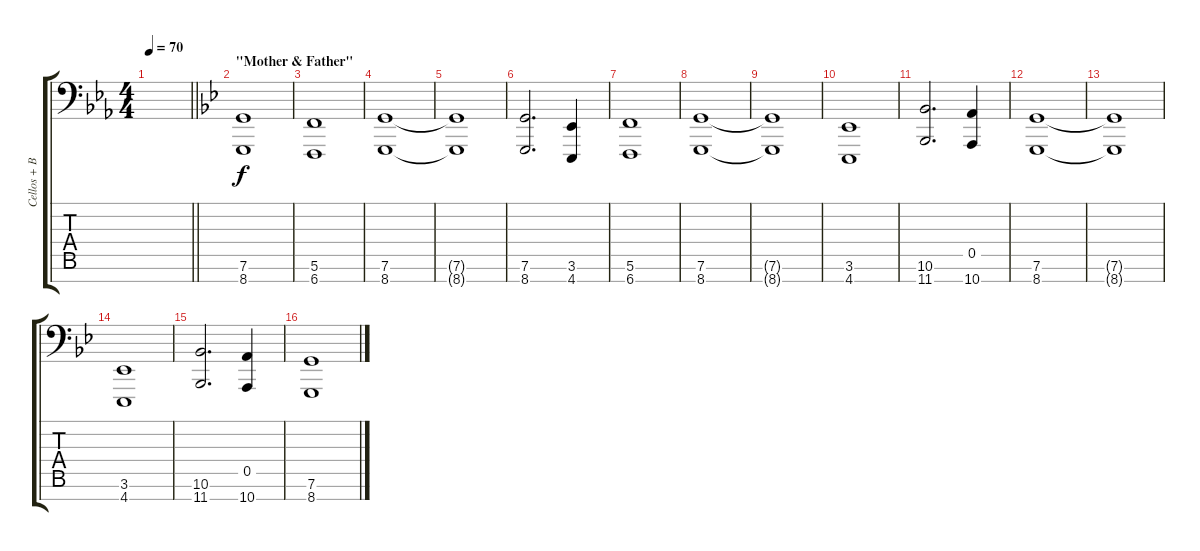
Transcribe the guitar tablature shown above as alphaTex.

\track ("Cellos + Basses" "Cellos + B") {instrument stringensemble1}
\staff {score tabs}
\tuning (E4 B3 G3 D3 A2 C2 B0) {hide}
\ts (4 4)
\tempo 70
\clef f4
\barLineRight lightlight
\ks cminor
|
\section ("" "\"Mother & Father\"")
\ks gminor
(7.6 8.7).1 |
(5.6 6.7).1 |
(7.6 8.7).1 |
(7.6{t} 8.7{t}).1 |
(7.6 8.7).2{d} (3.6 4.7).4 |
(5.6 6.7).1 |
(7.6 8.7).1 |
(7.6{t} 8.7{t}).1 |
(3.6 4.7).1 |
(10.6 11.7).2{d} (0.5 10.7).4 |
(7.6 8.7).1 |
(7.6{t} 8.7{t}).1 |
(3.6 4.7).1 |
(10.6 11.7).2{d} (0.5 10.7).4 |
(7.6 8.7).1
